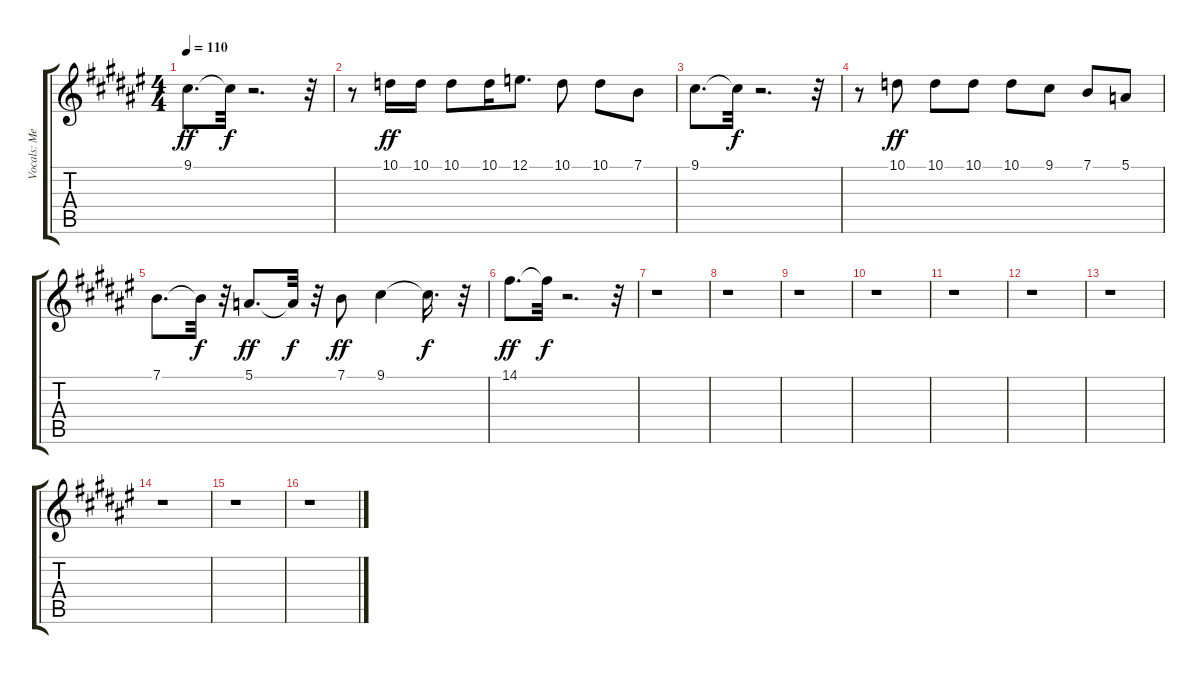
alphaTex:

\track ("Vocals: Meatloaf" "Vocals: Me") {instrument trombone}
\staff {score tabs}
\tuning (E4 B3 G3 D3 A2 E2) {hide}
\ts (4 4)
\tempo 110
\clef g2
\ks f#
9.1.8{d dy ff} 9.1{t}.32{dy f} r.2{d} r.32 |
r.8 10.1.16{dy ff} 10.1.16 10.1.8 10.1.16 12.1.8{d} 10.1.8 10.1.8 7.1.8 |
9.1.8{d} 9.1{t}.32{dy f} r.2{d} r.32 |
r.8 10.1.8{dy ff} 10.1.8 10.1.8 10.1.8 9.1.8 7.1.8 5.1.8 |
7.1.8{d} 7.1{t}.32{dy f} r.32 5.1.8{d dy ff} 5.1{t}.32{dy f} r.32 7.1.8{dy ff} 9.1.4 9.1{t}.16{d dy f} r.32 |
14.1.8{d dy ff} 14.1{t}.32{dy f} r.2{d} r.32 |
r.1 |
r.1 |
r.1 |
r.1 |
r.1 |
r.1 |
r.1 |
r.1 |
r.1 |
r.1
